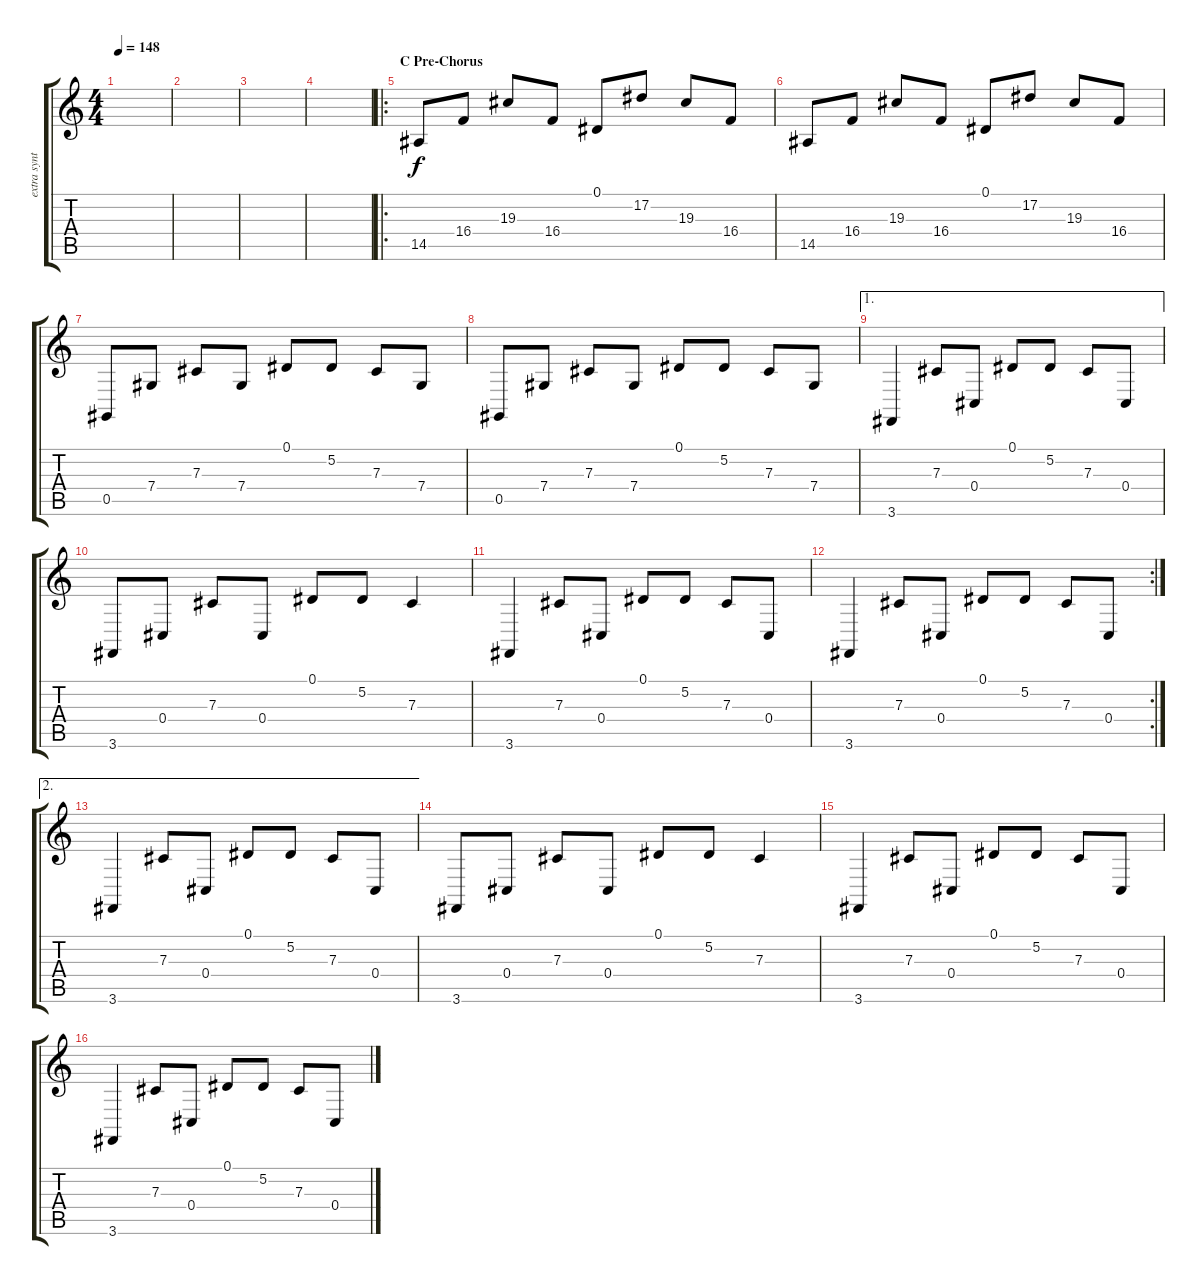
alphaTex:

\track ("extra synths" "extra synt") {instrument lead1square}
\staff {score tabs}
\tuning (Eb4 Bb3 Gb3 Db3 Ab2 Eb2) {hide}
\ts (4 4)
\tempo 148
\clef g2
\ks c
|
|
|
|
\ro
\section ("" "C Pre-Chorus")
14.5.8{instrument distortionguitar} 16.4.8 19.3.8 16.4.8 0.1.8 17.2.8 19.3.8 16.4.8 |
14.5.8 16.4.8 19.3.8 16.4.8 0.1.8 17.2.8 19.3.8 16.4.8 |
0.5.8 7.4.8 7.3.8 7.4.8 0.1.8 5.2.8 7.3.8 7.4.8 |
0.5.8 7.4.8 7.3.8 7.4.8 0.1.8 5.2.8 7.3.8 7.4.8 |
\ae 1
3.6.4 7.3.8 0.4.8 0.1.8 5.2.8 7.3.8 0.4.8 |
3.6.8 0.4.8 7.3.8 0.4.8 0.1.8 5.2.8 7.3.4 |
3.6.4 7.3.8 0.4.8 0.1.8 5.2.8 7.3.8 0.4.8 |
\rc 2
3.6.4 7.3.8 0.4.8 0.1.8 5.2.8 7.3.8 0.4.8 |
\ae 2
3.6.4 7.3.8 0.4.8 0.1.8 5.2.8 7.3.8 0.4.8 |
3.6.8 0.4.8 7.3.8 0.4.8 0.1.8 5.2.8 7.3.4 |
3.6.4 7.3.8 0.4.8 0.1.8 5.2.8 7.3.8 0.4.8 |
3.6.4 7.3.8 0.4.8 0.1.8 5.2.8 7.3.8 0.4.8
